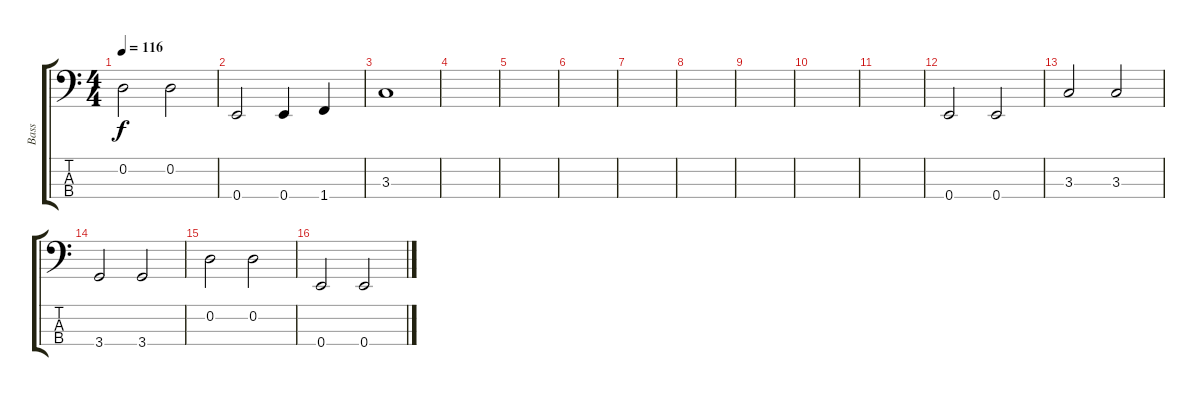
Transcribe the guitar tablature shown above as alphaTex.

\track ("Bass" "Bass") {instrument electricbassfinger}
\staff {score tabs}
\tuning (G2 D2 A1 E1) {hide}
\ts (4 4)
\tempo 116
\clef f4
\ks c
0.2.2{dy f} 0.2.2 |
0.4.2 0.4.4 1.4.4 |
3.3.1 |
|
|
|
|
|
|
|
|
0.4.2 0.4.2 |
3.3.2 3.3.2 |
3.4.2 3.4.2 |
0.2.2 0.2.2 |
0.4.2 0.4.2
